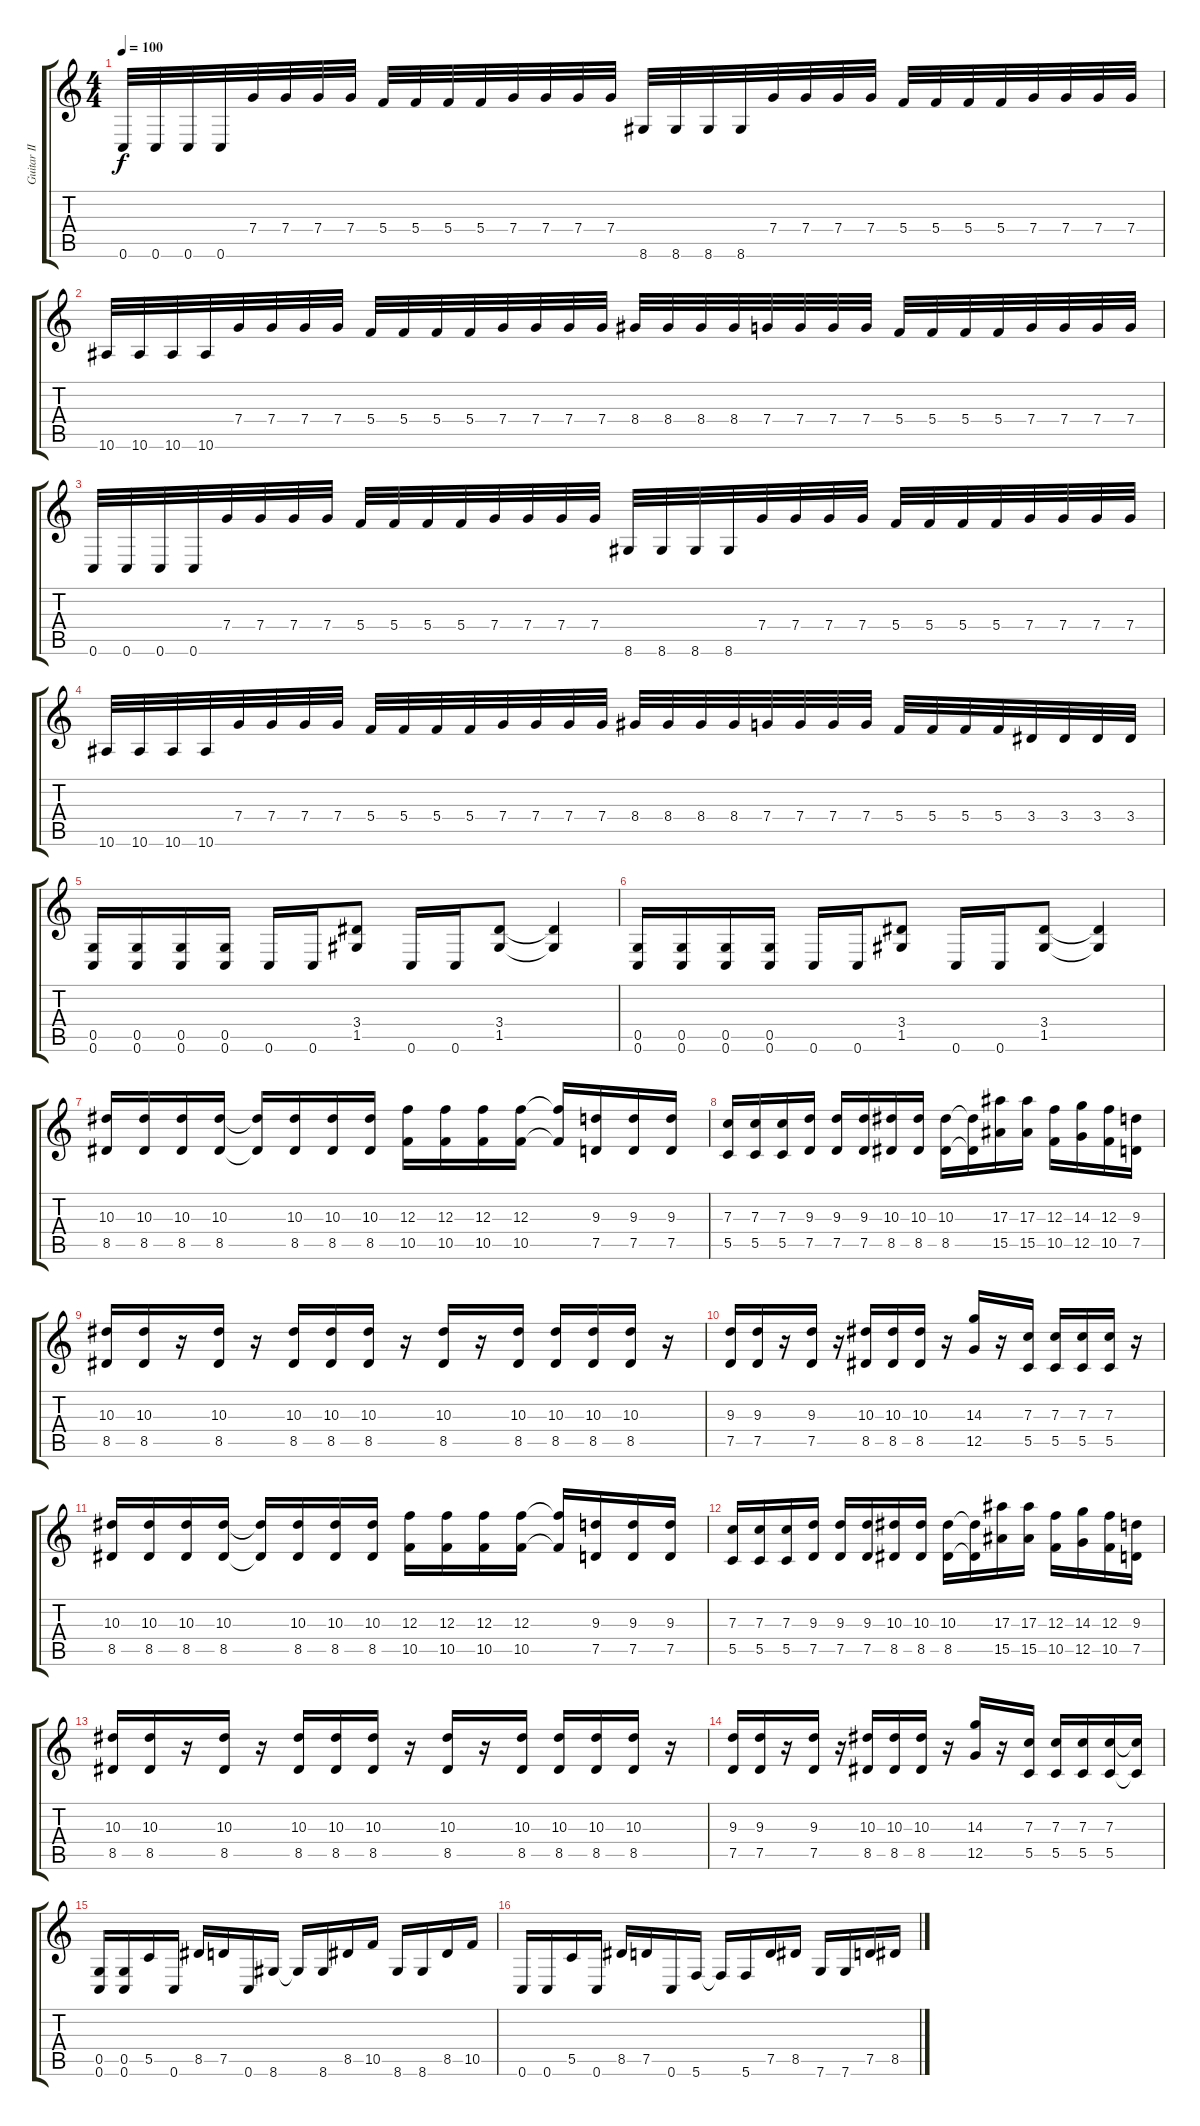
\track ("Guitar II" "Guitar II") {instrument distortionguitar}
\staff {score tabs}
\tuning (D4 A3 F3 C3 G2 C2) {hide}
\ts (4 4)
\tempo 100
\clef g2
\ks c
0.6.32{dy f} 0.6.32 0.6.32 0.6.32 7.4.32 7.4.32 7.4.32 7.4.32 5.4.32 5.4.32 5.4.32 5.4.32 7.4.32 7.4.32 7.4.32 7.4.32 8.6.32 8.6.32 8.6.32 8.6.32 7.4.32 7.4.32 7.4.32 7.4.32 5.4.32 5.4.32 5.4.32 5.4.32 7.4.32 7.4.32 7.4.32 7.4.32 |
10.6.32 10.6.32 10.6.32 10.6.32 7.4.32 7.4.32 7.4.32 7.4.32 5.4.32 5.4.32 5.4.32 5.4.32 7.4.32 7.4.32 7.4.32 7.4.32 8.4.32 8.4.32 8.4.32 8.4.32 7.4.32 7.4.32 7.4.32 7.4.32 5.4.32 5.4.32 5.4.32 5.4.32 7.4.32 7.4.32 7.4.32 7.4.32 |
0.6.32 0.6.32 0.6.32 0.6.32 7.4.32 7.4.32 7.4.32 7.4.32 5.4.32 5.4.32 5.4.32 5.4.32 7.4.32 7.4.32 7.4.32 7.4.32 8.6.32 8.6.32 8.6.32 8.6.32 7.4.32 7.4.32 7.4.32 7.4.32 5.4.32 5.4.32 5.4.32 5.4.32 7.4.32 7.4.32 7.4.32 7.4.32 |
10.6.32 10.6.32 10.6.32 10.6.32 7.4.32 7.4.32 7.4.32 7.4.32 5.4.32 5.4.32 5.4.32 5.4.32 7.4.32 7.4.32 7.4.32 7.4.32 8.4.32 8.4.32 8.4.32 8.4.32 7.4.32 7.4.32 7.4.32 7.4.32 5.4.32 5.4.32 5.4.32 5.4.32 3.4.32 3.4.32 3.4.32 3.4.32 |
(0.5 0.6).16 (0.5 0.6).16 (0.5 0.6).16 (0.5 0.6).16 0.6.16 0.6.16 (3.4 1.5).8 0.6.16 0.6.16 (3.4 1.5).8 (3.4{t} 1.5{t}).4 |
(0.5 0.6).16 (0.5 0.6).16 (0.5 0.6).16 (0.5 0.6).16 0.6.16 0.6.16 (3.4 1.5).8 0.6.16 0.6.16 (3.4 1.5).8 (3.4{t} 1.5{t}).4 |
(10.3 8.5).16{volume 12} (10.3 8.5).16 (10.3 8.5).16 (10.3 8.5).16 (10.3{t} 8.5{t}).16 (10.3 8.5).16 (10.3 8.5).16 (10.3 8.5).16 (12.3 10.5).16 (12.3 10.5).16 (12.3 10.5).16 (12.3 10.5).16 (12.3{t} 10.5{t}).16 (9.3 7.5).16 (9.3 7.5).16 (9.3 7.5).16 |
(7.3 5.5).16 (7.3 5.5).16 (7.3 5.5).16 (9.3 7.5).16 (9.3 7.5).16 (9.3 7.5).16 (10.3 8.5).16 (10.3 8.5).16 (10.3 8.5).16 (10.3{t} 8.5{t}).16 (17.3 15.5).16 (17.3 15.5).16 (12.3 10.5).16 (14.3 12.5).16 (12.3 10.5).16 (9.3 7.5).16 |
(10.3 8.5).16 (10.3 8.5).16 r.16 (10.3 8.5).16 r.16 (10.3 8.5).16 (10.3 8.5).16 (10.3 8.5).16 r.16 (10.3 8.5).16 r.16 (10.3 8.5).16 (10.3 8.5).16 (10.3 8.5).16 (10.3 8.5).16 r.16 |
(9.3 7.5).16 (9.3 7.5).16 r.16 (9.3 7.5).16 r.16 (10.3 8.5).16 (10.3 8.5).16 (10.3 8.5).16 r.16 (14.3 12.5).16 r.16 (7.3 5.5).16 (7.3 5.5).16 (7.3 5.5).16 (7.3 5.5).16 r.16 |
(10.3 8.5).16 (10.3 8.5).16 (10.3 8.5).16 (10.3 8.5).16 (10.3{t} 8.5{t}).16 (10.3 8.5).16 (10.3 8.5).16 (10.3 8.5).16 (12.3 10.5).16 (12.3 10.5).16 (12.3 10.5).16 (12.3 10.5).16 (12.3{t} 10.5{t}).16 (9.3 7.5).16 (9.3 7.5).16 (9.3 7.5).16 |
(7.3 5.5).16 (7.3 5.5).16 (7.3 5.5).16 (9.3 7.5).16 (9.3 7.5).16 (9.3 7.5).16 (10.3 8.5).16 (10.3 8.5).16 (10.3 8.5).16 (10.3{t} 8.5{t}).16 (17.3 15.5).16 (17.3 15.5).16 (12.3 10.5).16 (14.3 12.5).16 (12.3 10.5).16 (9.3 7.5).16 |
(10.3 8.5).16 (10.3 8.5).16 r.16 (10.3 8.5).16 r.16 (10.3 8.5).16 (10.3 8.5).16 (10.3 8.5).16 r.16 (10.3 8.5).16 r.16 (10.3 8.5).16 (10.3 8.5).16 (10.3 8.5).16 (10.3 8.5).16 r.16 |
(9.3 7.5).16 (9.3 7.5).16 r.16 (9.3 7.5).16 r.16 (10.3 8.5).16 (10.3 8.5).16 (10.3 8.5).16 r.16 (14.3 12.5).16 r.16 (7.3 5.5).16 (7.3 5.5).16 (7.3 5.5).16 (7.3 5.5).16 (7.3{t} 5.5{t}).16 |
(0.5 0.6).16{volume 16 instrument overdrivenguitar} (0.5 0.6).16 5.5.16 0.6.16 8.5.16 7.5.16 0.6.16 8.6.16 8.6{t}.16 8.6.16 8.5.16 10.5.16 8.6.16 8.6.16 8.5.16 10.5.16 |
0.6.16 0.6.16 5.5.16 0.6.16 8.5.16 7.5.16 0.6.16 5.6.16 5.6{t}.16 5.6.16 7.5.16 8.5.16 7.6.16 7.6.16 7.5.16 8.5.16
